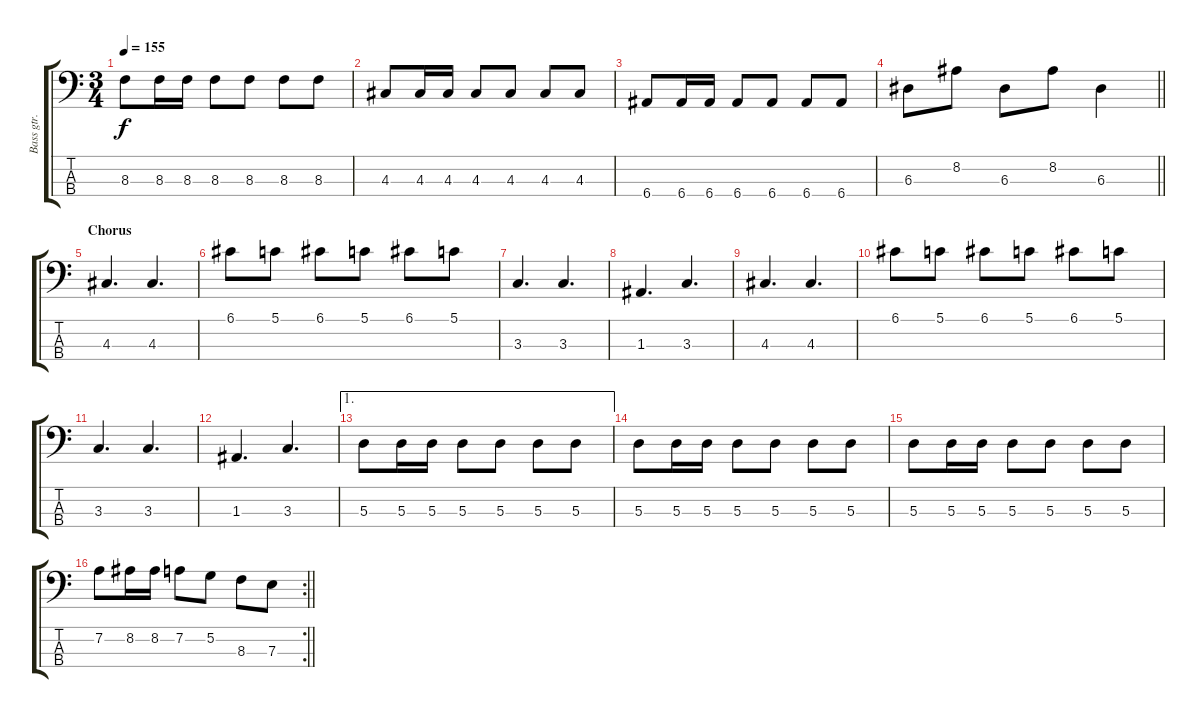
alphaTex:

\track ("Bass gtr." "Bass gtr.") {instrument electricbassfinger}
\staff {score tabs}
\tuning (G2 D2 A1 E1) {hide}
\ts (3 4)
\tempo 155
\clef f4
\ks c
8.3.8{dy f} 8.3.16 8.3.16 8.3.8 8.3.8 8.3.8 8.3.8 |
4.3.8 4.3.16 4.3.16 4.3.8 4.3.8 4.3.8 4.3.8 |
6.4.8 6.4.16 6.4.16 6.4.8 6.4.8 6.4.8 6.4.8 |
\barLineRight lightlight
6.3.8 8.2.8 6.3.8 8.2.8 6.3.4 |
\section ("" "Chorus")
4.3.4{d} 4.3.4{d} |
6.1.8 5.1.8 6.1.8 5.1.8 6.1.8 5.1.8 |
3.3.4{d} 3.3.4{d} |
1.3.4{d} 3.3.4{d} |
4.3.4{d} 4.3.4{d} |
6.1.8 5.1.8 6.1.8 5.1.8 6.1.8 5.1.8 |
3.3.4{d} 3.3.4{d} |
1.3.4{d} 3.3.4{d} |
\ae 1
5.3.8 5.3.16 5.3.16 5.3.8 5.3.8 5.3.8 5.3.8 |
5.3.8 5.3.16 5.3.16 5.3.8 5.3.8 5.3.8 5.3.8 |
5.3.8 5.3.16 5.3.16 5.3.8 5.3.8 5.3.8 5.3.8 |
\rc 2
\barLineRight lightlight
7.2.8 8.2.16 8.2.16 7.2.8 5.2.8 8.3.8 7.3.8
